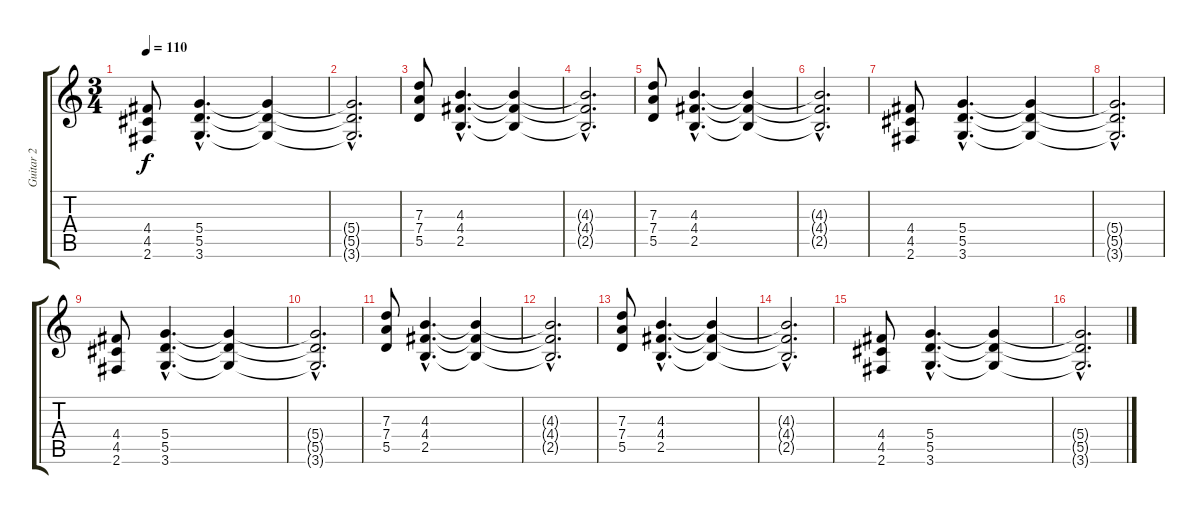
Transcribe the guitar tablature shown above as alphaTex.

\track ("Guitar 2" "Guitar 2") {instrument electricguitarclean}
\staff {score tabs}
\tuning (E4 B3 G3 D3 A2 E2) {hide}
\ts (3 4)
\tempo 110
\clef g2
\ks c
(4.4 4.5 2.6).8{dy f volume 16 instrument distortionguitar} (5.4{hac} 5.5{hac} 3.6{hac}).4{d} (5.4{t} 5.5{t} 3.6{t}).4 |
(5.4{hac t} 5.5{hac t} 3.6{hac t}).2{d} |
(7.3 7.4 5.5).8{volume 16 instrument distortionguitar} (4.3{hac} 4.4{hac} 2.5{hac}).4{d} (4.3{t} 4.4{t} 2.5{t}).4 |
(4.3{hac t} 4.4{hac t} 2.5{hac t}).2{d} |
(7.3 7.4 5.5).8{volume 16 instrument distortionguitar} (4.3{hac} 4.4{hac} 2.5{hac}).4{d} (4.3{t} 4.4{t} 2.5{t}).4 |
(4.3{hac t} 4.4{hac t} 2.5{hac t}).2{d} |
(4.4 4.5 2.6).8{volume 16 instrument distortionguitar} (5.4{hac} 5.5{hac} 3.6{hac}).4{d} (5.4{t} 5.5{t} 3.6{t}).4 |
(5.4{hac t} 5.5{hac t} 3.6{hac t}).2{d} |
(4.4 4.5 2.6).8{volume 16 instrument distortionguitar} (5.4{hac} 5.5{hac} 3.6{hac}).4{d} (5.4{t} 5.5{t} 3.6{t}).4 |
(5.4{hac t} 5.5{hac t} 3.6{hac t}).2{d} |
(7.3 7.4 5.5).8{volume 16 instrument distortionguitar} (4.3{hac} 4.4{hac} 2.5{hac}).4{d} (4.3{t} 4.4{t} 2.5{t}).4 |
(4.3{hac t} 4.4{hac t} 2.5{hac t}).2{d} |
(7.3 7.4 5.5).8{volume 16 instrument distortionguitar} (4.3{hac} 4.4{hac} 2.5{hac}).4{d} (4.3{t} 4.4{t} 2.5{t}).4 |
(4.3{hac t} 4.4{hac t} 2.5{hac t}).2{d} |
(4.4 4.5 2.6).8{volume 16 instrument distortionguitar} (5.4{hac} 5.5{hac} 3.6{hac}).4{d} (5.4{t} 5.5{t} 3.6{t}).4 |
(5.4{hac t} 5.5{hac t} 3.6{hac t}).2{d}
